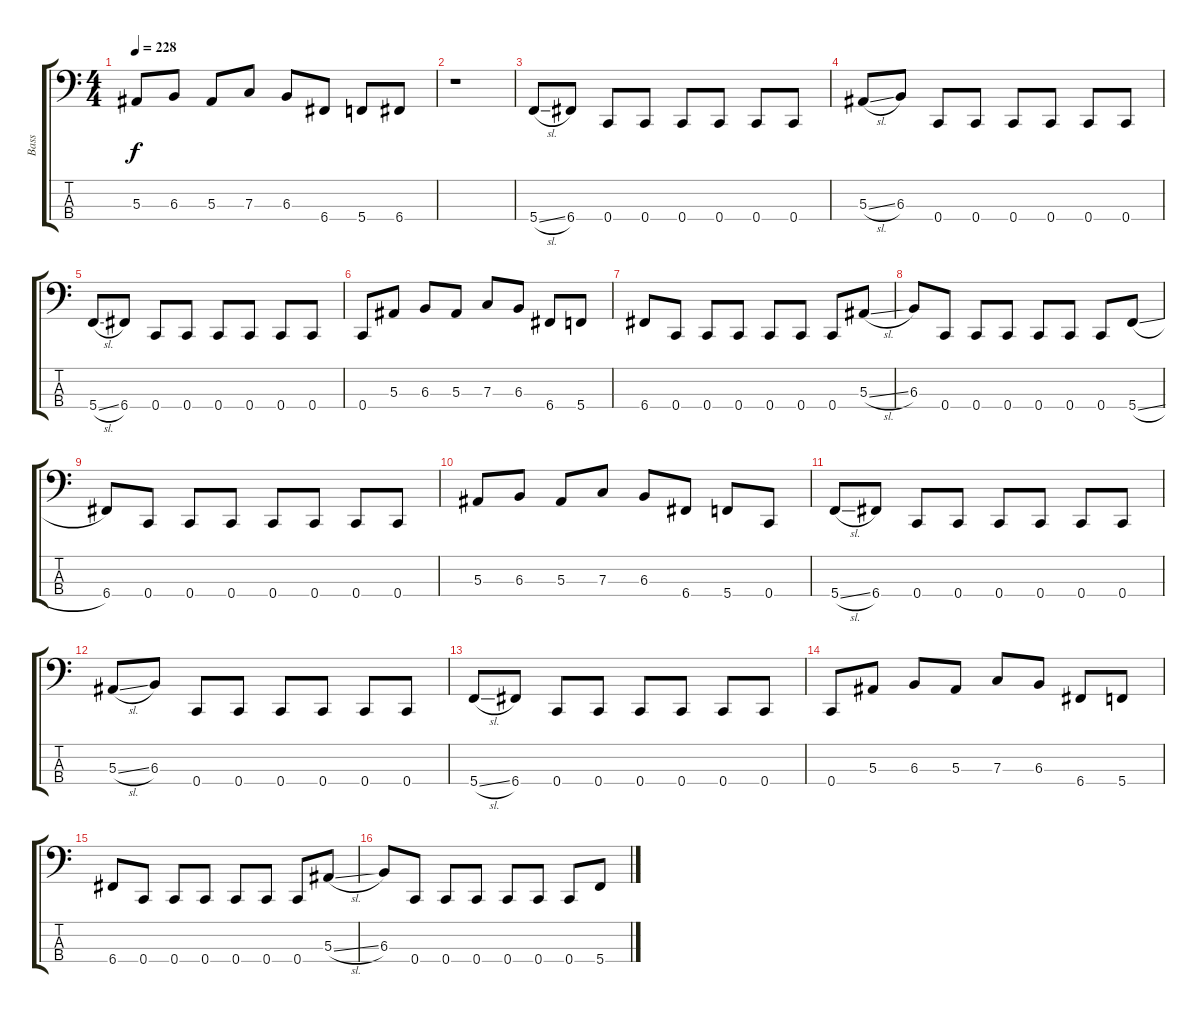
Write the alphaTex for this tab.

\track ("Bass" "Bass") {instrument electricbassfinger}
\staff {score tabs}
\tuning (Eb2 Bb1 F1 C1) {hide}
\ts (4 4)
\tempo 228
\clef f4
\ks c
5.3.8{dy f} 6.3.8 5.3.8 7.3.8 6.3.8 6.4.8 5.4.8 6.4.8 |
r.1 |
5.4{sl}.8 6.4.8 0.4.8 0.4.8 0.4.8 0.4.8 0.4.8 0.4.8 |
5.3{sl}.8 6.3.8 0.4.8 0.4.8 0.4.8 0.4.8 0.4.8 0.4.8 |
5.4{sl}.8 6.4.8 0.4.8 0.4.8 0.4.8 0.4.8 0.4.8 0.4.8 |
0.4.8 5.3.8 6.3.8 5.3.8 7.3.8 6.3.8 6.4.8 5.4.8 |
6.4.8 0.4.8 0.4.8 0.4.8 0.4.8 0.4.8 0.4.8 5.3{sl}.8 |
6.3.8 0.4.8 0.4.8 0.4.8 0.4.8 0.4.8 0.4.8 5.4{sl}.8 |
6.4.8 0.4.8 0.4.8 0.4.8 0.4.8 0.4.8 0.4.8 0.4.8 |
5.3.8 6.3.8 5.3.8 7.3.8 6.3.8 6.4.8 5.4.8 0.4.8 |
5.4{sl}.8 6.4.8 0.4.8 0.4.8 0.4.8 0.4.8 0.4.8 0.4.8 |
5.3{sl}.8 6.3.8 0.4.8 0.4.8 0.4.8 0.4.8 0.4.8 0.4.8 |
5.4{sl}.8 6.4.8 0.4.8 0.4.8 0.4.8 0.4.8 0.4.8 0.4.8 |
0.4.8 5.3.8 6.3.8 5.3.8 7.3.8 6.3.8 6.4.8 5.4.8 |
6.4.8 0.4.8 0.4.8 0.4.8 0.4.8 0.4.8 0.4.8 5.3{sl}.8 |
6.3.8 0.4.8 0.4.8 0.4.8 0.4.8 0.4.8 0.4.8 5.4{sl}.8
